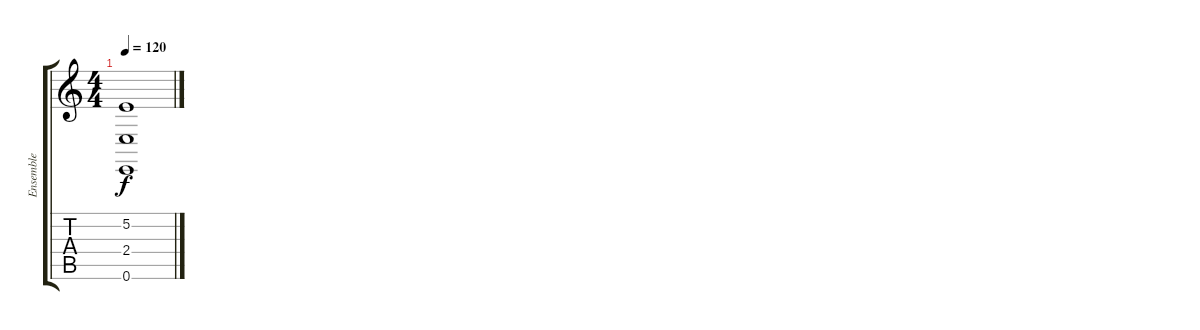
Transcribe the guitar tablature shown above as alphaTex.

\track ("Ensemble" "Ensemble") {instrument stringensemble1}
\staff {score tabs}
\tuning (E4 B3 G3 D3 A2 E2) {hide}
\ts (4 4)
\tempo 120
\clef g2
\ks c
(5.2 2.4 0.6).1{dy f}
